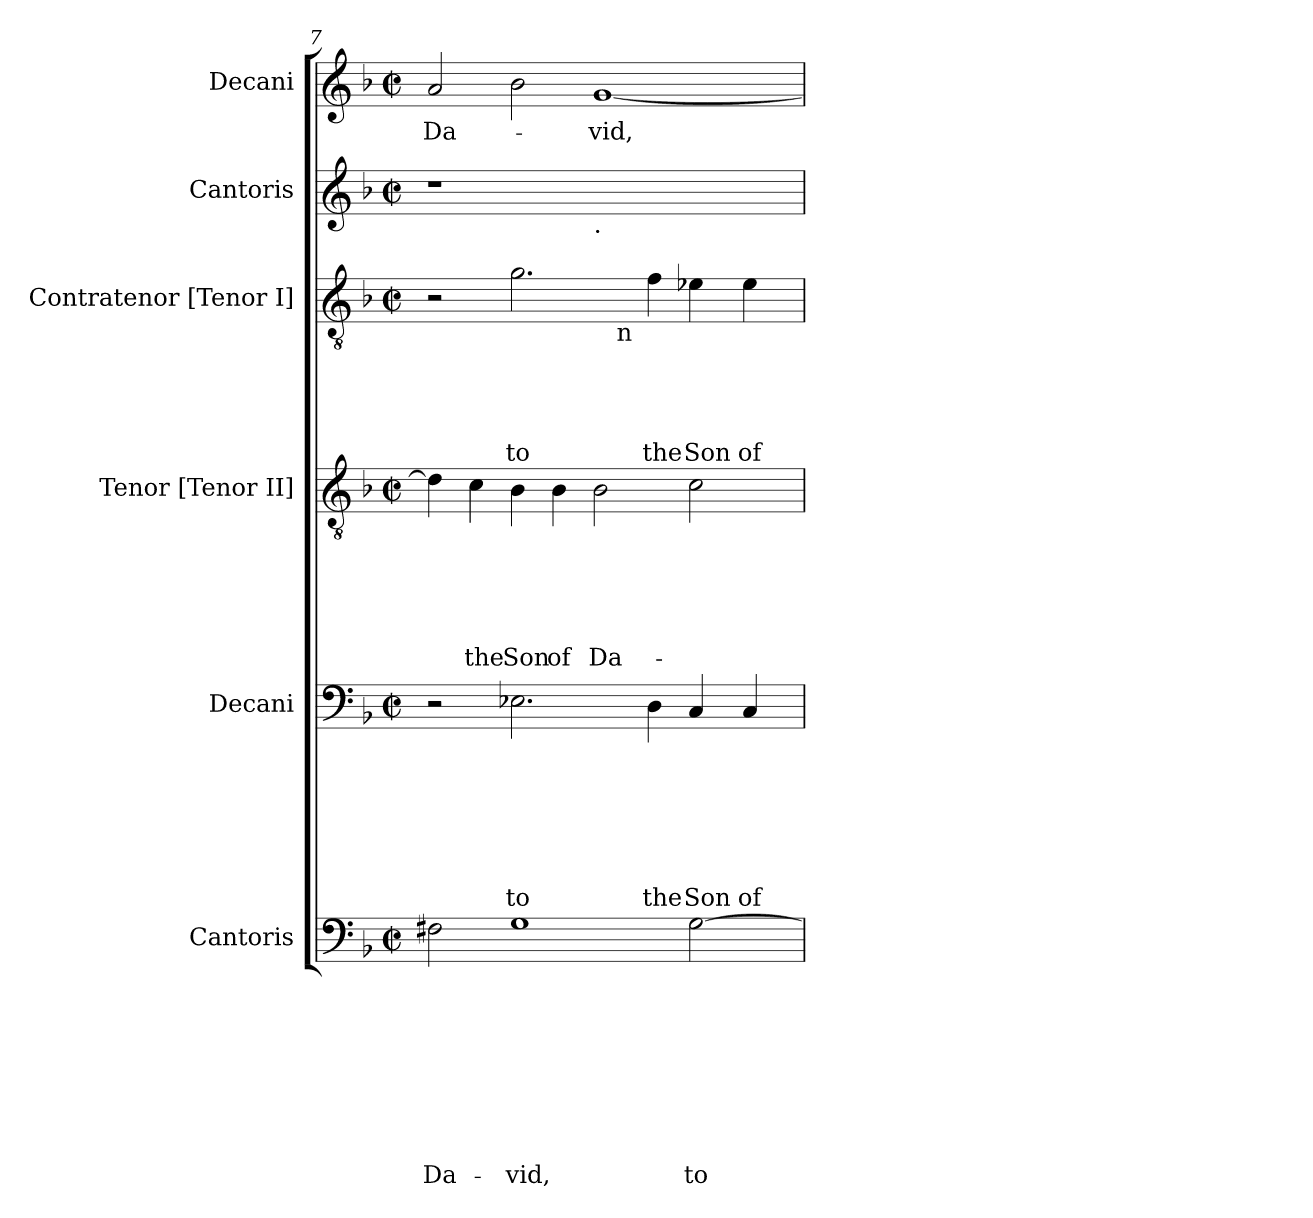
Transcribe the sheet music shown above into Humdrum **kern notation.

**kern	**text	**text	**text	**text	**text	**text	**text	**text	**text	**kern	**text	**text	**text	**text	**text	**text	**text	**kern	**text	**text	**text	**text	**text	**text	**kern	**text	**text	**text	**text	**text	**kern	**kern	**text
*part6	*part6	*part6	*part6	*part6	*part6	*part6	*part6	*part6	*part6	*part5	*part5	*part5	*part5	*part5	*part5	*part5	*part5	*part4	*part4	*part4	*part4	*part4	*part4	*part4	*part3	*part3	*part3	*part3	*part3	*part3	*part2	*part1	*part1
*staff6	*staff6	*staff6	*staff6	*staff6	*staff6	*staff6	*staff6	*staff6	*staff6	*staff5	*staff5	*staff5	*staff5	*staff5	*staff5	*staff5	*staff5	*staff4	*staff4	*staff4	*staff4	*staff4	*staff4	*staff4	*staff3	*staff3	*staff3	*staff3	*staff3	*staff3	*staff2	*staff1	*staff1
*I"Cantoris	*	*	*	*	*	*	*	*	*	*I"Decani	*	*	*	*	*	*	*	*I"Tenor [Tenor II]	*	*	*	*	*	*	*I"Contratenor [Tenor I]	*	*	*	*	*	*I"Cantoris	*I"Decani	*
*clefF4	*	*	*	*	*	*	*	*	*	*clefF4	*	*	*	*	*	*	*	*clefGv2	*	*	*	*	*	*	*clefGv2	*	*	*	*	*	*clefG2	*clefG2	*
*k[b-]	*	*	*	*	*	*	*	*	*	*k[b-]	*	*	*	*	*	*	*	*k[b-]	*	*	*	*	*	*	*k[b-]	*	*	*	*	*	*k[b-]	*k[b-]	*
*F:	*	*	*	*	*	*	*	*	*	*F:	*	*	*	*	*	*	*	*F:	*	*	*	*	*	*	*F:	*	*	*	*	*	*F:	*F:	*
*M2/2	*	*	*	*	*	*	*	*	*	*M2/2	*	*	*	*	*	*	*	*M2/2	*	*	*	*	*	*	*M2/2	*	*	*	*	*	*M2/2	*M2/2	*
*met(c|)	*	*	*	*	*	*	*	*	*	*met(c|)	*	*	*	*	*	*	*	*met(c|)	*	*	*	*	*	*	*met(c|)	*	*	*	*	*	*met(c|)	*met(c|)	*
=7	=7	=7	=7	=7	=7	=7	=7	=7	=7	=7	=7	=7	=7	=7	=7	=7	=7	=7	=7	=7	=7	=7	=7	=7	=7	=7	=7	=7	=7	=7	=7	=7	=7
!	!	!	!	!	!	!	!	!	!LO:LY:b:rj	!	!	!	!	!	!	!	!	!	!	!	!	!	!	!	!	!	!	!	!	!	!	!	!LO:LY:b:rj
*	*	*	*	*	*	*	*	*	*	*	*	*	*	*	*	*	*	*	*	*	*	*	*	*	*^	*	*	*	*	*	*	*	*
2F#X\	.	.	.	.	.	.	.	.	Da-	2r	.	.	.	.	.	.	.	4d\]	.	.	.	.	.	.	2r	1ryy	.	.	.	.	.	1r	2a/	Da-
!	!	!	!	!	!	!	!	!	!	!	!	!	!	!	!	!	!	!	!	!	!	!	!	!LO:LY:b	!	!	!	!	!	!	!	!	!	!
.	.	.	.	.	.	.	.	.	.	.	.	.	.	.	.	.	.	4c\	.	.	.	.	.	the	.	.	.	.	.	.	.	.	.	.
!	!	!	!	!	!	!	!	!	!LO:LY:b:rj	!	!	!	!	!	!	!	!LO:LY:b:rj	!	!	!	!	!	!	!LO:LY:b	!	!	!	!	!	!	!LO:LY:b	!	!	!
1G	.	.	.	.	.	.	.	.	-vid,	2.E-X\	.	.	.	.	.	.	to	4B-\	.	.	.	.	.	Son	2.g\	.	.	.	.	.	to	.	2b-\	.
!	!	!	!	!	!	!	!	!	!	!	!	!	!	!	!	!	!	!	!	!	!	!	!	!LO:LY:b	!	!	!	!	!	!	!	!	!	!
.	.	.	.	.	.	.	.	.	.	.	.	.	.	.	.	.	.	4B-\	.	.	.	.	.	of	.	.	.	.	.	.	.	.	.	.
!	!	!	!	!	!	!	!	!	!	!	!	!	!	!	!	!	!	!	!	!	!	!	!	!	!	!	!	!	!	!	!	!LO:TX:b:t=.	!	!
!	!	!	!	!	!	!	!	!	!	!	!	!	!	!	!	!	!	!	!	!	!	!	!	!LO:LY:b	!	!	!	!	!	!	!	!	!	!LO:LY:b:rj
.	.	.	.	.	.	.	.	.	.	.	.	.	.	.	.	.	.	2B-\	.	.	.	.	.	Da-	.	16.ryy	.	.	.	.	.	1ryy	[>1g	-vid,
!	!	!	!	!	!	!	!	!	!	!	!	!	!	!	!	!	!	!	!	!	!	!	!	!	!	!LO:TX:b:t=n	!	!	!	!	!	!	!	!
.	.	.	.	.	.	.	.	.	.	.	.	.	.	.	.	.	.	.	.	.	.	.	.	.	.	2ryy	.	.	.	.	.	.	.	.
!	!	!	!	!	!	!	!	!	!	!	!	!	!	!	!	!	!LO:LY:b:rj	!	!	!	!	!	!	!	!	!	!	!	!	!	!LO:LY:b	!	!	!
.	.	.	.	.	.	.	.	.	.	4D\	.	.	.	.	.	.	the	.	.	.	.	.	.	.	4f\	.	.	.	.	.	the	.	.	.
!	!	!	!	!	!	!	!	!	!LO:LY:b:rj	!	!	!	!	!	!	!	!LO:LY:b:rj	!	!	!	!	!	!	!	!	!	!	!	!	!	!LO:LY:b	!	!	!
[>2G\	.	.	.	.	.	.	.	.	to	4C/	.	.	.	.	.	.	Son	2c\	.	.	.	.	.	.	4e-X\	.	.	.	.	.	Son	.	.	.
.	.	.	.	.	.	.	.	.	.	.	.	.	.	.	.	.	.	.	.	.	.	.	.	.	.	4ryy	.	.	.	.	.	.	.	.
!	!	!	!	!	!	!	!	!	!	!	!	!	!	!	!	!	!LO:LY:b:rj	!	!	!	!	!	!	!	!	!	!	!	!	!	!LO:LY:b	!	!	!
.	.	.	.	.	.	.	.	.	.	4C/	.	.	.	.	.	.	of	.	.	.	.	.	.	.	4e-\	.	.	.	.	.	of	.	.	.
.	.	.	.	.	.	.	.	.	.	.	.	.	.	.	.	.	.	.	.	.	.	.	.	.	.	8ryy	.	.	.	.	.	.	.	.
.	.	.	.	.	.	.	.	.	.	.	.	.	.	.	.	.	.	.	.	.	.	.	.	.	.	32ryy	.	.	.	.	.	.	.	.
*	*	*	*	*	*	*	*	*	*	*	*	*	*	*	*	*	*	*	*	*	*	*	*	*	*v	*v	*	*	*	*	*	*	*	*
=	=	=	=	=	=	=	=	=	=	=	=	=	=	=	=	=	=	=	=	=	=	=	=	=	=	=	=	=	=	=	=	=	=
*-	*-	*-	*-	*-	*-	*-	*-	*-	*-	*-	*-	*-	*-	*-	*-	*-	*-	*-	*-	*-	*-	*-	*-	*-	*-	*-	*-	*-	*-	*-	*-	*-	*-
